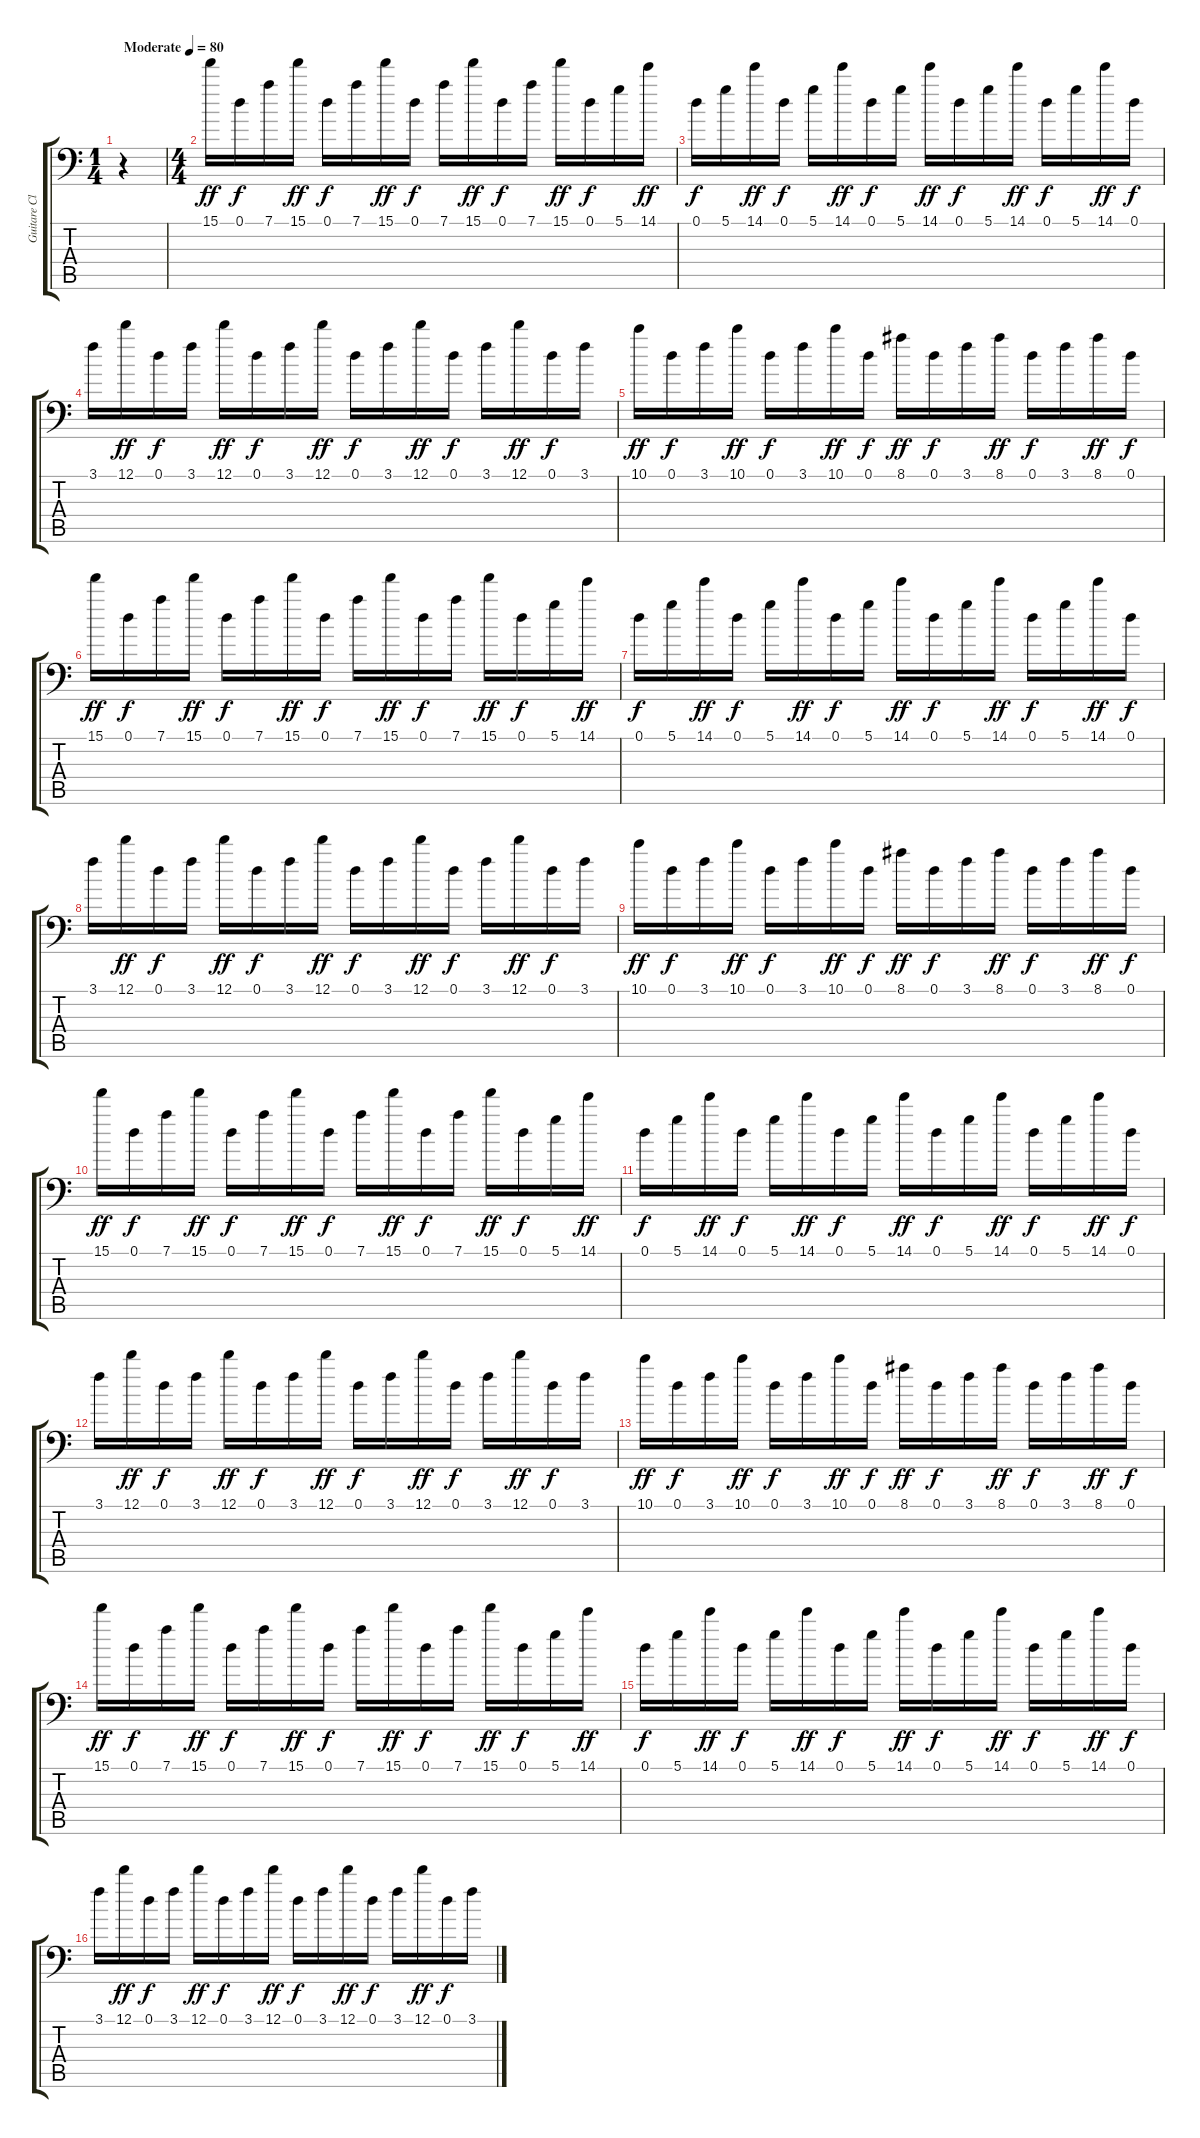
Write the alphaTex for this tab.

\track ("Guitare Clean 1" "Guitare Cl") {instrument electricguitarclean}
\staff {score tabs}
\tuning (D4 A3 F3 C3 G2 Bb1) {hide}
\ts (1 4)
\tempo (80 "Moderate")
\clef f4
\ks c
r.4{dy ff instrument electricguitarclean} |
\ts (4 4)
15.1.16 0.1.16{dy f} 7.1.16 15.1.16{dy ff} 0.1.16{dy f} 7.1.16 15.1.16{dy ff} 0.1.16{dy f} 7.1.16 15.1.16{dy ff} 0.1.16{dy f} 7.1.16 15.1.16{dy ff} 0.1.16{dy f} 5.1.16 14.1.16{dy ff} |
0.1.16{dy f} 5.1.16 14.1.16{dy ff} 0.1.16{dy f} 5.1.16 14.1.16{dy ff} 0.1.16{dy f} 5.1.16 14.1.16{dy ff} 0.1.16{dy f} 5.1.16 14.1.16{dy ff} 0.1.16{dy f} 5.1.16 14.1.16{dy ff} 0.1.16{dy f} |
3.1.16 12.1.16{dy ff} 0.1.16{dy f} 3.1.16 12.1.16{dy ff} 0.1.16{dy f} 3.1.16 12.1.16{dy ff} 0.1.16{dy f} 3.1.16 12.1.16{dy ff} 0.1.16{dy f} 3.1.16 12.1.16{dy ff} 0.1.16{dy f} 3.1.16 |
10.1.16{dy ff} 0.1.16{dy f} 3.1.16 10.1.16{dy ff} 0.1.16{dy f} 3.1.16 10.1.16{dy ff} 0.1.16{dy f} 8.1.16{dy ff} 0.1.16{dy f} 3.1.16 8.1.16{dy ff} 0.1.16{dy f} 3.1.16 8.1.16{dy ff} 0.1.16{dy f} |
15.1.16{dy ff} 0.1.16{dy f} 7.1.16 15.1.16{dy ff} 0.1.16{dy f} 7.1.16 15.1.16{dy ff} 0.1.16{dy f} 7.1.16 15.1.16{dy ff} 0.1.16{dy f} 7.1.16 15.1.16{dy ff} 0.1.16{dy f} 5.1.16 14.1.16{dy ff} |
0.1.16{dy f} 5.1.16 14.1.16{dy ff} 0.1.16{dy f} 5.1.16 14.1.16{dy ff} 0.1.16{dy f} 5.1.16 14.1.16{dy ff} 0.1.16{dy f} 5.1.16 14.1.16{dy ff} 0.1.16{dy f} 5.1.16 14.1.16{dy ff} 0.1.16{dy f} |
3.1.16 12.1.16{dy ff} 0.1.16{dy f} 3.1.16 12.1.16{dy ff} 0.1.16{dy f} 3.1.16 12.1.16{dy ff} 0.1.16{dy f} 3.1.16 12.1.16{dy ff} 0.1.16{dy f} 3.1.16 12.1.16{dy ff} 0.1.16{dy f} 3.1.16 |
10.1.16{dy ff} 0.1.16{dy f} 3.1.16 10.1.16{dy ff} 0.1.16{dy f} 3.1.16 10.1.16{dy ff} 0.1.16{dy f} 8.1.16{dy ff} 0.1.16{dy f} 3.1.16 8.1.16{dy ff} 0.1.16{dy f} 3.1.16 8.1.16{dy ff} 0.1.16{dy f} |
15.1.16{dy ff} 0.1.16{dy f} 7.1.16 15.1.16{dy ff} 0.1.16{dy f} 7.1.16 15.1.16{dy ff} 0.1.16{dy f} 7.1.16 15.1.16{dy ff} 0.1.16{dy f} 7.1.16 15.1.16{dy ff} 0.1.16{dy f} 5.1.16 14.1.16{dy ff} |
0.1.16{dy f} 5.1.16 14.1.16{dy ff} 0.1.16{dy f} 5.1.16 14.1.16{dy ff} 0.1.16{dy f} 5.1.16 14.1.16{dy ff} 0.1.16{dy f} 5.1.16 14.1.16{dy ff} 0.1.16{dy f} 5.1.16 14.1.16{dy ff} 0.1.16{dy f} |
3.1.16 12.1.16{dy ff} 0.1.16{dy f} 3.1.16 12.1.16{dy ff} 0.1.16{dy f} 3.1.16 12.1.16{dy ff} 0.1.16{dy f} 3.1.16 12.1.16{dy ff} 0.1.16{dy f} 3.1.16 12.1.16{dy ff} 0.1.16{dy f} 3.1.16 |
10.1.16{dy ff} 0.1.16{dy f} 3.1.16 10.1.16{dy ff} 0.1.16{dy f} 3.1.16 10.1.16{dy ff} 0.1.16{dy f} 8.1.16{dy ff} 0.1.16{dy f} 3.1.16 8.1.16{dy ff} 0.1.16{dy f} 3.1.16 8.1.16{dy ff} 0.1.16{dy f} |
15.1.16{dy ff} 0.1.16{dy f} 7.1.16 15.1.16{dy ff} 0.1.16{dy f} 7.1.16 15.1.16{dy ff} 0.1.16{dy f} 7.1.16 15.1.16{dy ff} 0.1.16{dy f} 7.1.16 15.1.16{dy ff} 0.1.16{dy f} 5.1.16 14.1.16{dy ff} |
0.1.16{dy f} 5.1.16 14.1.16{dy ff} 0.1.16{dy f} 5.1.16 14.1.16{dy ff} 0.1.16{dy f} 5.1.16 14.1.16{dy ff} 0.1.16{dy f} 5.1.16 14.1.16{dy ff} 0.1.16{dy f} 5.1.16 14.1.16{dy ff} 0.1.16{dy f} |
3.1.16 12.1.16{dy ff} 0.1.16{dy f} 3.1.16 12.1.16{dy ff} 0.1.16{dy f} 3.1.16 12.1.16{dy ff} 0.1.16{dy f} 3.1.16 12.1.16{dy ff} 0.1.16{dy f} 3.1.16 12.1.16{dy ff} 0.1.16{dy f} 3.1.16
